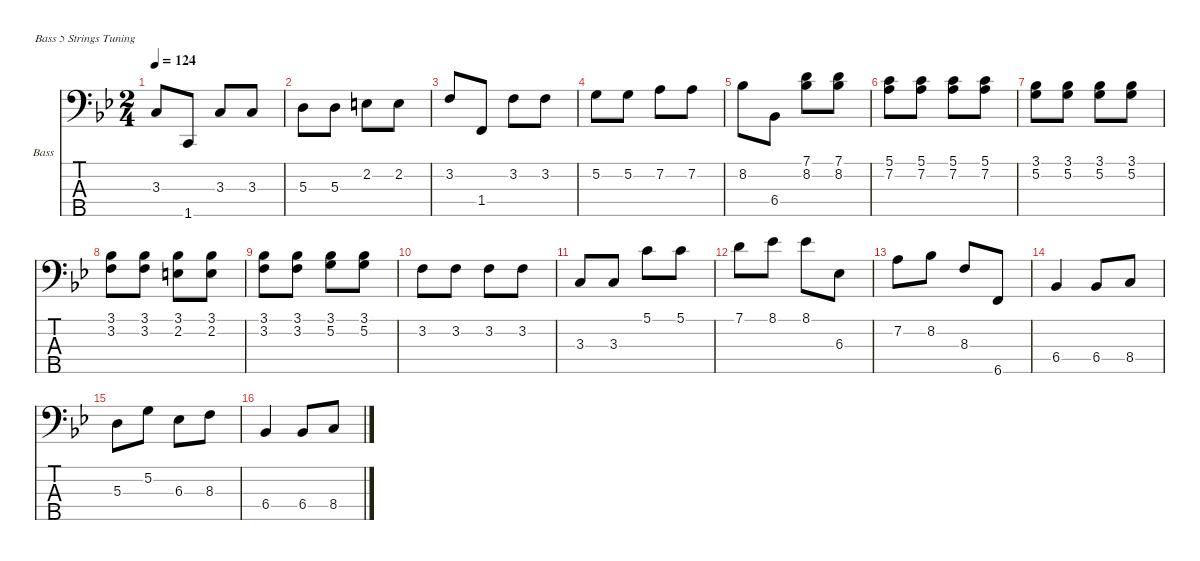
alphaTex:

\defaultSystemsLayout 4
\hideDynamics
\bracketExtendMode nobrackets
\firstSystemTrackNameOrientation horizontal
\otherSystemsTrackNameOrientation horizontal
\track ("Electric Bass" "Bass") {instrument electricbassfinger}
\staff {score tabs}
\tuning (G2 D2 A1 E1 B0)
\ts (2 4)
\tempo 124
\clef f4
\ks gminor
3.3.8{dy f} 1.5.8 3.3.8 3.3.8 |
5.3.8 5.3.8 2.2.8 2.2.8 |
3.2.8 1.4.8 3.2.8 3.2.8 |
5.2.8 5.2.8 7.2.8 7.2.8 |
8.2.8 6.4.8 (8.2 7.1).8 (8.2 7.1).8 |
(7.2 5.1).8 (7.2 5.1).8 (7.2 5.1).8 (7.2 5.1).8 |
(5.2 3.1).8 (5.2 3.1).8 (5.2 3.1).8 (5.2 3.1).8 |
(3.1 3.2).8 (3.1 3.2).8 (3.1 2.2).8 (3.1 2.2).8 |
(3.2 3.1).8 (3.2 3.1).8 (5.2 3.1).8 (5.2 3.1).8 |
3.2.8 3.2.8 3.2.8 3.2.8 |
3.3.8 3.3.8 5.1.8 5.1.8 |
7.1.8 8.1.8 8.1.8 6.3.8 |
7.2.8 8.2.8 8.3.8 6.5.8 |
6.4.4 6.4.8 8.4.8 |
5.3.8 5.2.8 6.3.8 8.3.8 |
6.4.4 6.4.8 8.4.8
